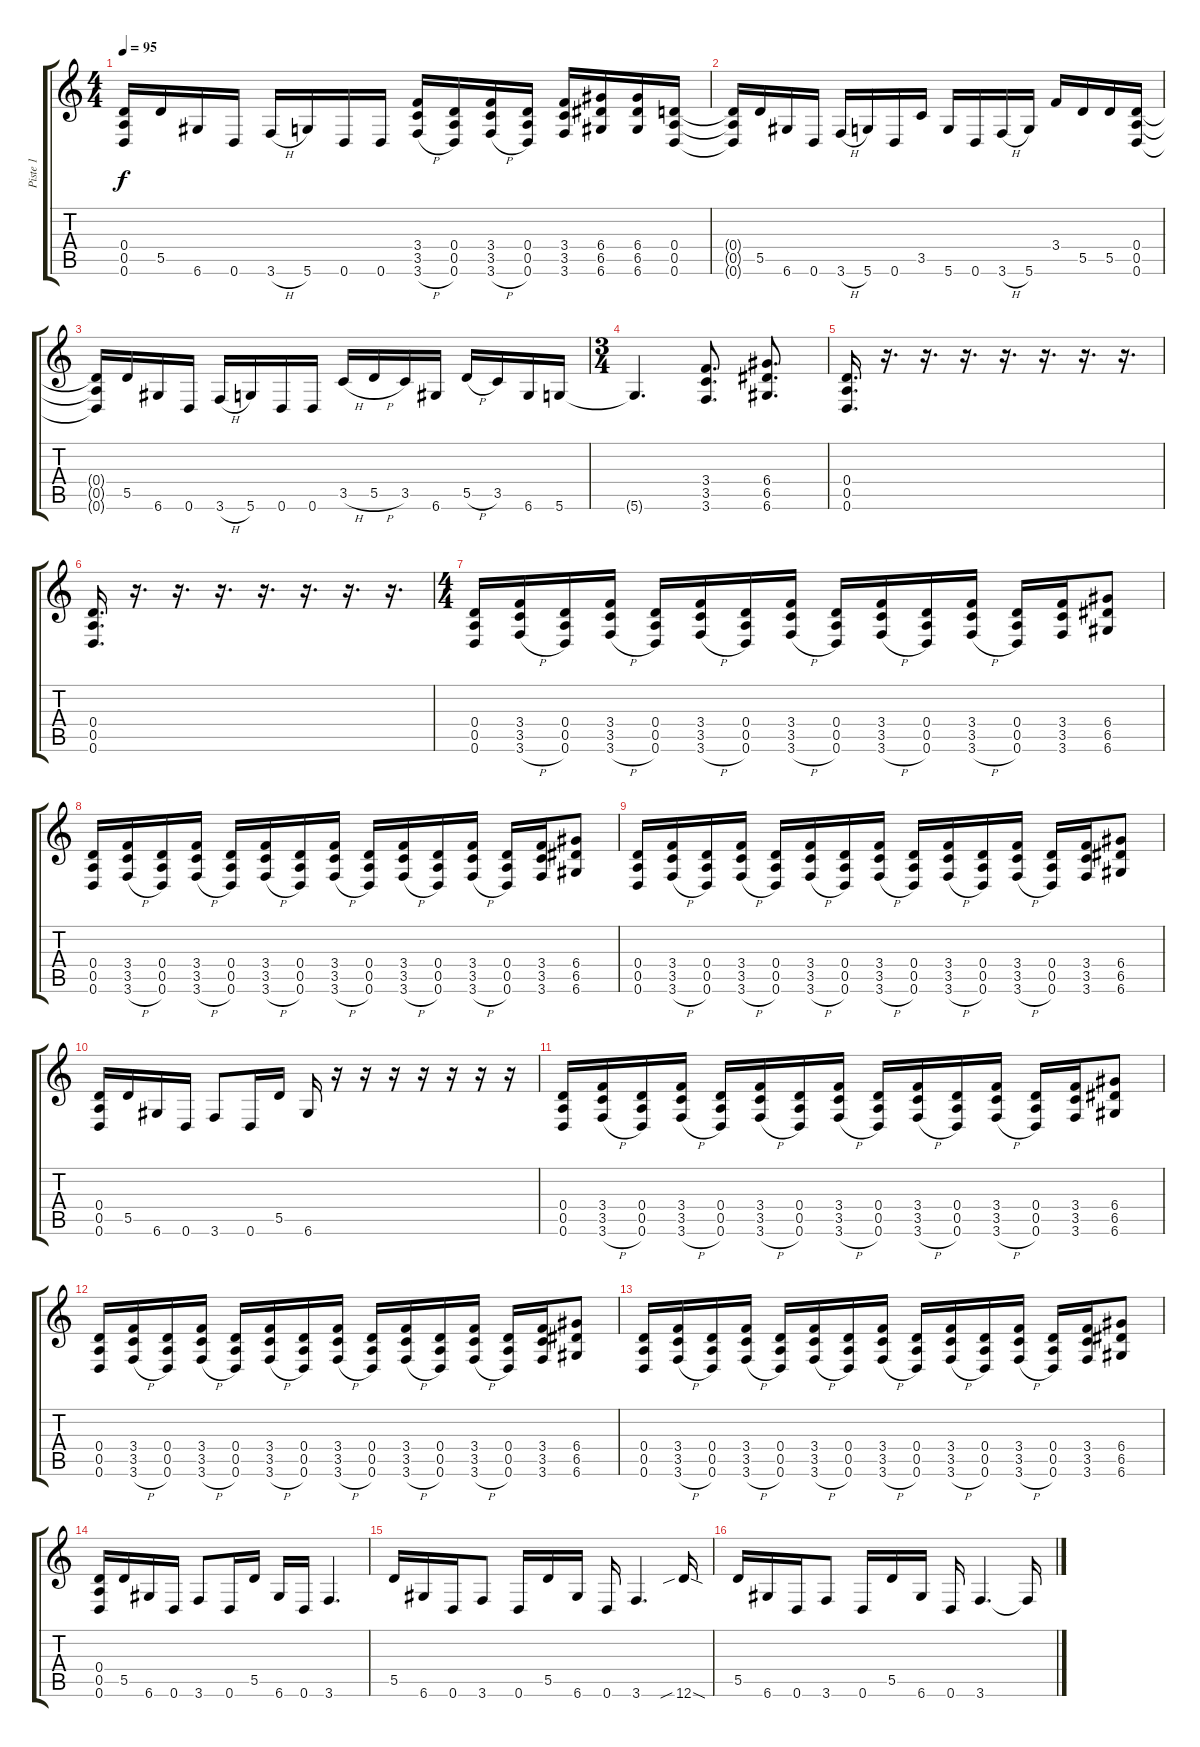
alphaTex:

\track ("Piste 1" "Piste 1") {instrument overdrivenguitar}
\staff {score tabs}
\tuning (E4 B3 G3 D3 A2 D2) {hide}
\ts (4 4)
\tempo 95
\clef g2
\ks c
(0.4{t} 0.5{t} 0.6{t}).16{dy f} 5.5.16 6.6.16 0.6.16 3.6{h}.16 5.6.16 0.6.16 0.6.16 (3.4 3.5 3.6{h}).16 (0.4 0.5 0.6).16 (3.4 3.5 3.6{h}).16 (0.4 0.5 0.6).16 (3.4 3.5 3.6).16 (6.4 6.5 6.6).16 (6.4 6.5 6.6).16 (0.4 0.5 0.6).16 |
(0.4{t} 0.5{t} 0.6{t}).16 5.5.16 6.6.16 0.6.16 3.6{h}.16 5.6.16 0.6.16 3.5.16 5.6.16 0.6.16 3.6{h}.16 5.6.16 3.4.16 5.5.16 5.5.16 (0.4 0.5 0.6).16 |
(0.4{t} 0.5{t} 0.6{t}).16 5.5.16 6.6.16 0.6.16 3.6{h}.16 5.6.16 0.6.16 0.6.16 3.5{h}.16 5.5{h}.16 3.5.16 6.6.16 5.5{h}.16 3.5.16 6.6.16 5.6.16 |
\ts (3 4)
5.6{t}.4{d} (3.4 3.5 3.6).8{d} (6.4 6.5 6.6).8{d} |
(0.4 0.5 0.6).16{d} r.16{d} r.16{d} r.16{d} r.16{d} r.16{d} r.16{d} r.16{d} |
(0.4 0.5 0.6).16{d} r.16{d} r.16{d} r.16{d} r.16{d} r.16{d} r.16{d} r.16{d} |
\ts (4 4)
(0.4 0.5 0.6).16 (3.4 3.5 3.6{h}).16 (0.4 0.5 0.6).16 (3.4 3.5 3.6{h}).16 (0.4 0.5 0.6).16 (3.4 3.5 3.6{h}).16 (0.4 0.5 0.6).16 (3.4 3.5 3.6{h}).16 (0.4 0.5 0.6).16 (3.4 3.5 3.6{h}).16 (0.4 0.5 0.6).16 (3.4 3.5 3.6{h}).16 (0.4 0.5 0.6).16 (3.4 3.5 3.6).16 (6.4 6.5 6.6).8 |
(0.4 0.5 0.6).16 (3.4 3.5 3.6{h}).16 (0.4 0.5 0.6).16 (3.4 3.5 3.6{h}).16 (0.4 0.5 0.6).16 (3.4 3.5 3.6{h}).16 (0.4 0.5 0.6).16 (3.4 3.5 3.6{h}).16 (0.4 0.5 0.6).16 (3.4 3.5 3.6{h}).16 (0.4 0.5 0.6).16 (3.4 3.5 3.6{h}).16 (0.4 0.5 0.6).16 (3.4 3.5 3.6).16 (6.4 6.5 6.6).8 |
(0.4 0.5 0.6).16 (3.4 3.5 3.6{h}).16 (0.4 0.5 0.6).16 (3.4 3.5 3.6{h}).16 (0.4 0.5 0.6).16 (3.4 3.5 3.6{h}).16 (0.4 0.5 0.6).16 (3.4 3.5 3.6{h}).16 (0.4 0.5 0.6).16 (3.4 3.5 3.6{h}).16 (0.4 0.5 0.6).16 (3.4 3.5 3.6{h}).16 (0.4 0.5 0.6).16 (3.4 3.5 3.6).16 (6.4 6.5 6.6).8 |
(0.4 0.5 0.6).16 5.5.16 6.6.16 0.6.16 3.6.8 0.6.16 5.5.16 6.6.16 r.16 r.16 r.16 r.16 r.16 r.16 r.16 |
(0.4 0.5 0.6).16 (3.4 3.5 3.6{h}).16 (0.4 0.5 0.6).16 (3.4 3.5 3.6{h}).16 (0.4 0.5 0.6).16 (3.4 3.5 3.6{h}).16 (0.4 0.5 0.6).16 (3.4 3.5 3.6{h}).16 (0.4 0.5 0.6).16 (3.4 3.5 3.6{h}).16 (0.4 0.5 0.6).16 (3.4 3.5 3.6{h}).16 (0.4 0.5 0.6).16 (3.4 3.5 3.6).16 (6.4 6.5 6.6).8 |
(0.4 0.5 0.6).16 (3.4 3.5 3.6{h}).16 (0.4 0.5 0.6).16 (3.4 3.5 3.6{h}).16 (0.4 0.5 0.6).16 (3.4 3.5 3.6{h}).16 (0.4 0.5 0.6).16 (3.4 3.5 3.6{h}).16 (0.4 0.5 0.6).16 (3.4 3.5 3.6{h}).16 (0.4 0.5 0.6).16 (3.4 3.5 3.6{h}).16 (0.4 0.5 0.6).16 (3.4 3.5 3.6).16 (6.4 6.5 6.6).8 |
(0.4 0.5 0.6).16 (3.4 3.5 3.6{h}).16 (0.4 0.5 0.6).16 (3.4 3.5 3.6{h}).16 (0.4 0.5 0.6).16 (3.4 3.5 3.6{h}).16 (0.4 0.5 0.6).16 (3.4 3.5 3.6{h}).16 (0.4 0.5 0.6).16 (3.4 3.5 3.6{h}).16 (0.4 0.5 0.6).16 (3.4 3.5 3.6{h}).16 (0.4 0.5 0.6).16 (3.4 3.5 3.6).16 (6.4 6.5 6.6).8 |
(0.4 0.5 0.6).16 5.5.16 6.6.16 0.6.16 3.6.8 0.6.16 5.5.16 6.6.16 0.6.16 3.6.4{d} |
5.5.16 6.6.16 0.6.16 3.6.8 0.6.16 5.5.16 6.6.16 0.6.16 3.6.4{d} 12.6{sib sod}.16 |
5.5.16 6.6.16 0.6.16 3.6.8 0.6.16 5.5.16 6.6.16 0.6.16 3.6.4{d} 3.6{t}.16
